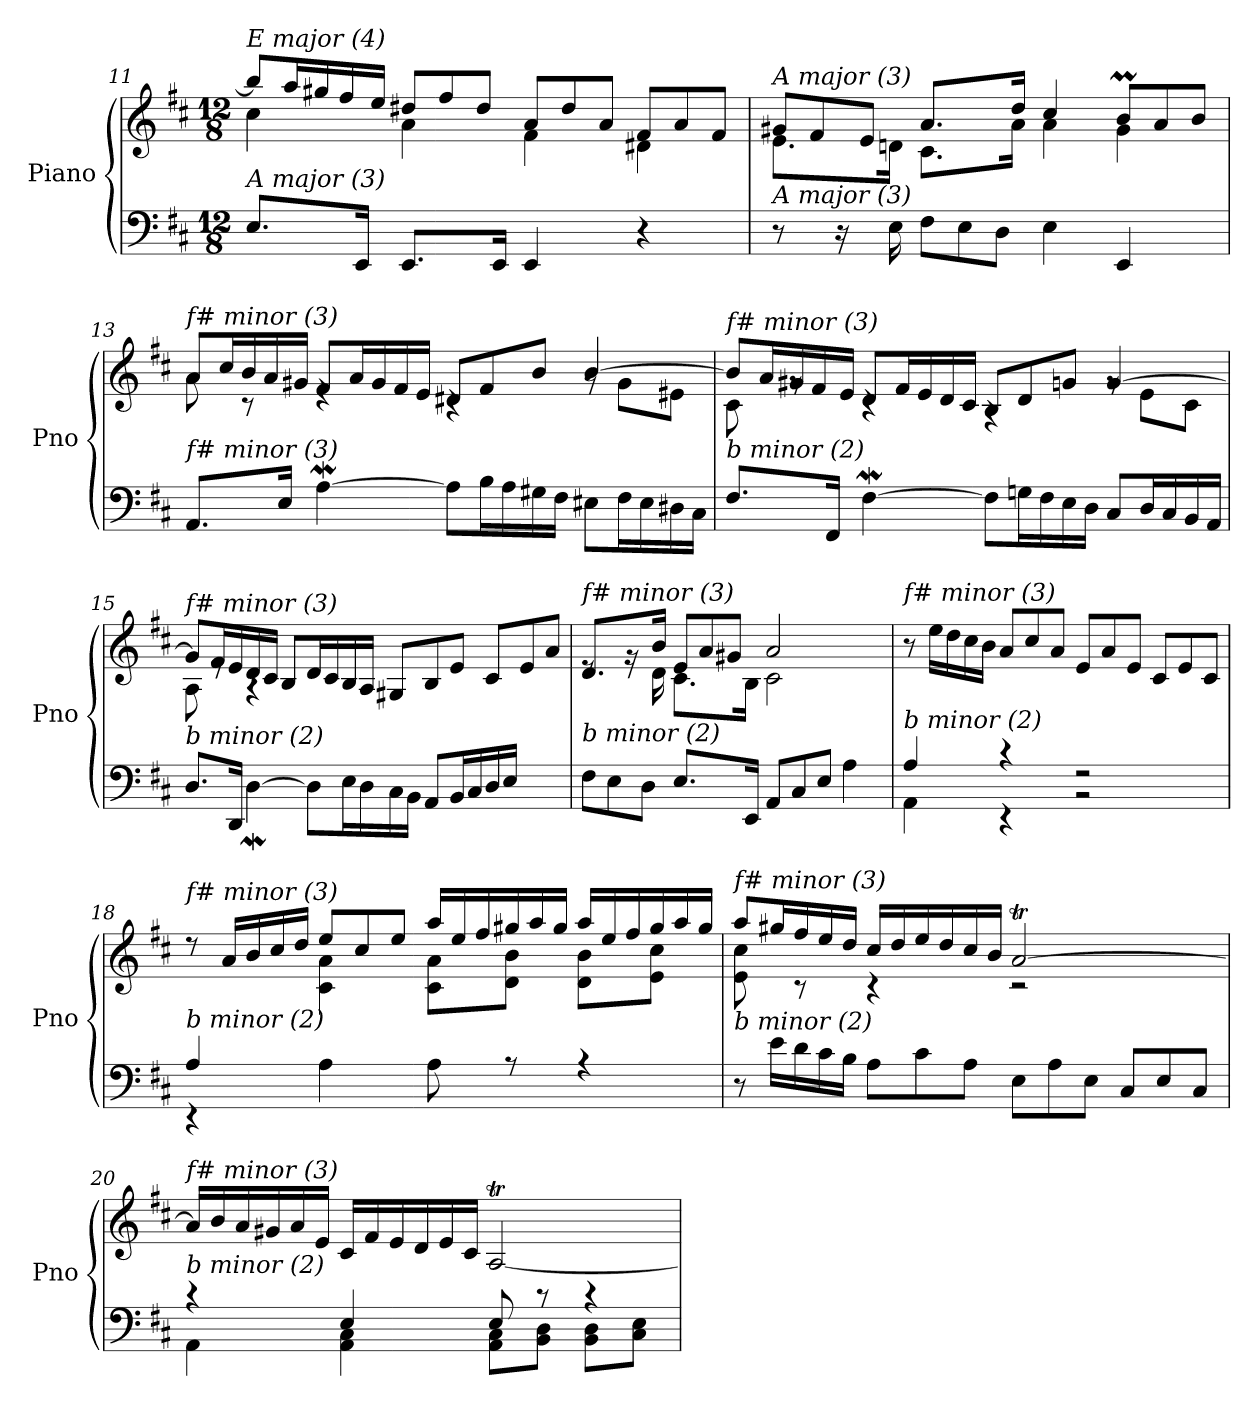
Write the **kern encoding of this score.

**kern	**kern
*part1	*part1
*staff2	*staff1
*I"Piano	*
*I'Pno	*
!!LO:PB:g=z
*clefF4	*clefG2
*k[f#c#]	*k[f#c#]
*D:	*D:
*M12/8	*M12/8
=11	=11
*	*^
*Xtuplet	*	*Xtuplet
!	!LO:TX:i:t=E major (4)	!
!LO:TX:i:t=A major (3)	!	!
16%3.E/L	8bb/L]	8%3cc#\
.	16aa/L	.
.	16gg#X/	.
.	16ff#/	.
32%3EE/Jk	.	.
.	16ee/JJ	.
16%3.EE/L	8dd#X/L	8%3a\
.	8ff#/	.
.	8dd#/J	.
32%3EE/Jk	.	.
8%3EE/	8a/L	8%3f#\
.	8dd#/	.
.	8a/J	.
8%3r	8f#/L	8%3d#X\
.	8a/	.
.	8f#/J	.
=12	=12	=12
!	!LO:TX:i:t=A major (3)	!
!LO:TX:i:t=A major (3)	!	!
16%3r	8g#X/L	16%3.e\L
.	8f#/	.
32%3r	.	.
.	8e/J	.
32%3E\	.	32%3dn\Jk
8F#\L	16%3.a/L	16%3.c#\L
8E\	.	.
8D\J	.	.
.	32%3dd/Jk	32%3a\Jk
8%3E\	8%3cc#/	8%3a\
8%3EE/	8bM/L	8%3g#\
.	8a/	.
.	8b/J	.
!!LO:PB:g=z	!!
=13	=13	=13
!	!LO:TX:i:t=f# minor (3)	!
!LO:TX:i:t=f# minor (3)	!	!
16%3.AA/L	8a/L	16%3a\
.	16cc#/L	.
.	16b/	16%3rc
.	16a/	.
32%3E/Jk	.	.
.	16g#X/JJ	.
[8%3AW\	8f#/L	8%3re
.	16a/L	.
.	16g#/	.
.	16f#/	.
.	16e/JJ	.
8A\L]	8d#X/L	8%3rc
16B\L	8f#/	.
16A\	.	.
16G#X\	8b/J	.
16F#\JJ	.	.
8E#X\L	[8%3b/	8rg
16F#\L	.	8g#\L
16E#\	.	.
16D#X\	.	8e#X\J
16C#\JJ	.	.
!!LO:LB:g=z	!!
=14	=14	=14
!	!LO:TX:i:t=f# minor (3)	!
!LO:TX:i:t=b minor (2)	!	!
16%3.F#/L	8b/L]	16%3c#\
.	16a/L	.
.	16g#X/	16%3rg
.	16f#/	.
32%3FF#/Jk	.	.
.	16e/JJ	.
[8%3F#W\	8d/L	8%3rc
.	16f#/L	.
.	16e/	.
.	16d/	.
.	16c#/JJ	.
8F#\L]	8B/L	8%3rA
16Gn\L	8d/	.
16F#\	.	.
16E\	8gn/J	.
16D\JJ	.	.
8C#/L	[8%3g/	8rg
16D/L	.	8e\L
16C#/	.	.
16BB/	.	8c#\J
16AA/JJ	.	.
!!LO:LB:g=z	!!
=15	=15	=15
*^	*	*
!	!	!LO:TX:i:t=f# minor (3)	!
!LO:TX:i:t=b minor (2)	!	!	!
2ryy	8.D/L	8g/L]	8A\
.	.	16f#/L	8re
.	16DD/Jk	16e/	.
.	[4Dw\	16d/	4rA
.	.	16c#/JJ	.
.	.	8B/L	.
1ryy	8D\L]	16d/L	1ryy
.	.	16c#/	.
.	16E\L	16B/	.
.	16D\	16A/JJ	.
.	16C#\	8G#X/L	.
.	16BB\JJ	.	.
.	8AA/L	8B/	.
.	16BB/L	8e/J	.
.	16C#/	.	.
.	16D/	8c#/L	.
.	16E/JJ	.	.
.	4ryy	8e/	.
.	.	8a/J	.
*v	*v	*	*
=16	=16	=16
!	!LO:TX:i:t=f# minor (3)	!
!LO:TX:i:t=b minor (2)	!	!
8F#\L	16%3.d/L	16%3re
8E\	.	.
.	.	32%3rg
8D\J	.	.
.	32%3b/Jk	32%3d\
16%3.E/L	8e/L	16%3.c#\L
.	8a/	.
.	8g#X/J	.
32%3EE/Jk	.	32%3B\Jk
8AA/L	4%3a/	4%3c#\
8C#/	.	.
8E/J	.	.
8%3A\	.	.
*	*v	*v
!!LO:LB:g=z
=17	=17
*^	*
!	!	!LO:TX:i:t=f# minor (3)
!LO:TX:i:t=b minor (2)	!	!
8%3A/	8%3AA\	8r
.	.	16ee\LL
.	.	16dd\
.	.	16cc#\
.	.	16b\JJ
8%3rc	8%3rEE	8a/L
.	.	8cc#/
.	.	8a/J
4%3rBB	4%3rF	8e/L
.	.	8a/
.	.	8e/J
.	.	8c#/L
.	.	8e/
.	.	8c#/J
!!LO:LB:g=z
=18	=18	=18
*	*	*^
!	!	!LO:TX:i:t=f# minor (3)	!
!LO:TX:i:t=b minor (2)	!	!	!
8%3A/	8%3rEE	8rdd	4.ryy
.	.	16a/LL	.
.	.	16b/	.
.	.	16cc#/	.
.	.	16dd/JJ	.
1ryy	8%3A\	8ee/L	8%3c#\ 8%3a\
.	.	8cc#/	.
.	.	8ee/J	.
.	16%3A\	16aa/LL	16%3c#\ 16%3a\L
.	.	16ee/	.
.	.	16ff#/	.
.	16%3rA	16gg#X/	16%3d\ 16%3b\J
.	.	16aa/	.
.	.	16gg#/JJ	.
.	8%3rA	16aa/LL	16%3d\ 16%3b\L
.	.	16ee/	.
.	.	16ff#/	.
.	.	16gg#/	16%3e\ 16%3cc#\J
8ryy	.	16aa/	.
.	.	16gg#/JJ	.
*v	*v	*	*
=19	=19	=19
!	!LO:TX:i:t=f# minor (3)	!
!LO:TX:i:t=b minor (2)	!	!
8r	8aa/L	16%3e\ 16%3cc#\
16e\LL	16gg#X/L	.
16d\	16ff#/	16%3rc
16c#\	16ee/	.
16B\JJ	16dd/JJ	.
8A\L	16cc#/LL	8%3rc
.	16dd/	.
8c#\	16ee/	.
.	16dd/	.
8A\J	16cc#/	.
.	16b/JJ	.
8E\L	[4%3aT/	4%3rc
8A\	.	.
8E\J	.	.
8C#/L	.	.
8E/	.	.
8C#/J	.	.
*	*v	*v
!!LO:PB:g=z
=20	=20
*^	*
!	!	!LO:TX:i:t=f# minor (3)
!LO:TX:i:t=b minor (2)	!	!
8%3rc	8%3AA\	16a/LL]
.	.	16b/
.	.	16a/
.	.	16g#X/
.	.	16a/
.	.	16e/JJ
8%3E/	8%3AA\ 8%3C#\	16c#/LL
.	.	16f#/
.	.	16e/
.	.	16d/
.	.	16e/
.	.	16c#/JJ
16%3E/	16%3AA\ 16%3C#\L	[4%3AT/
16%3rc	16%3BB\ 16%3D\J	.
8%3rc	16%3BB\ 16%3D\L	.
.	16%3C#\ 16%3E\J	.
*v	*v	*
=	=
*-	*-
